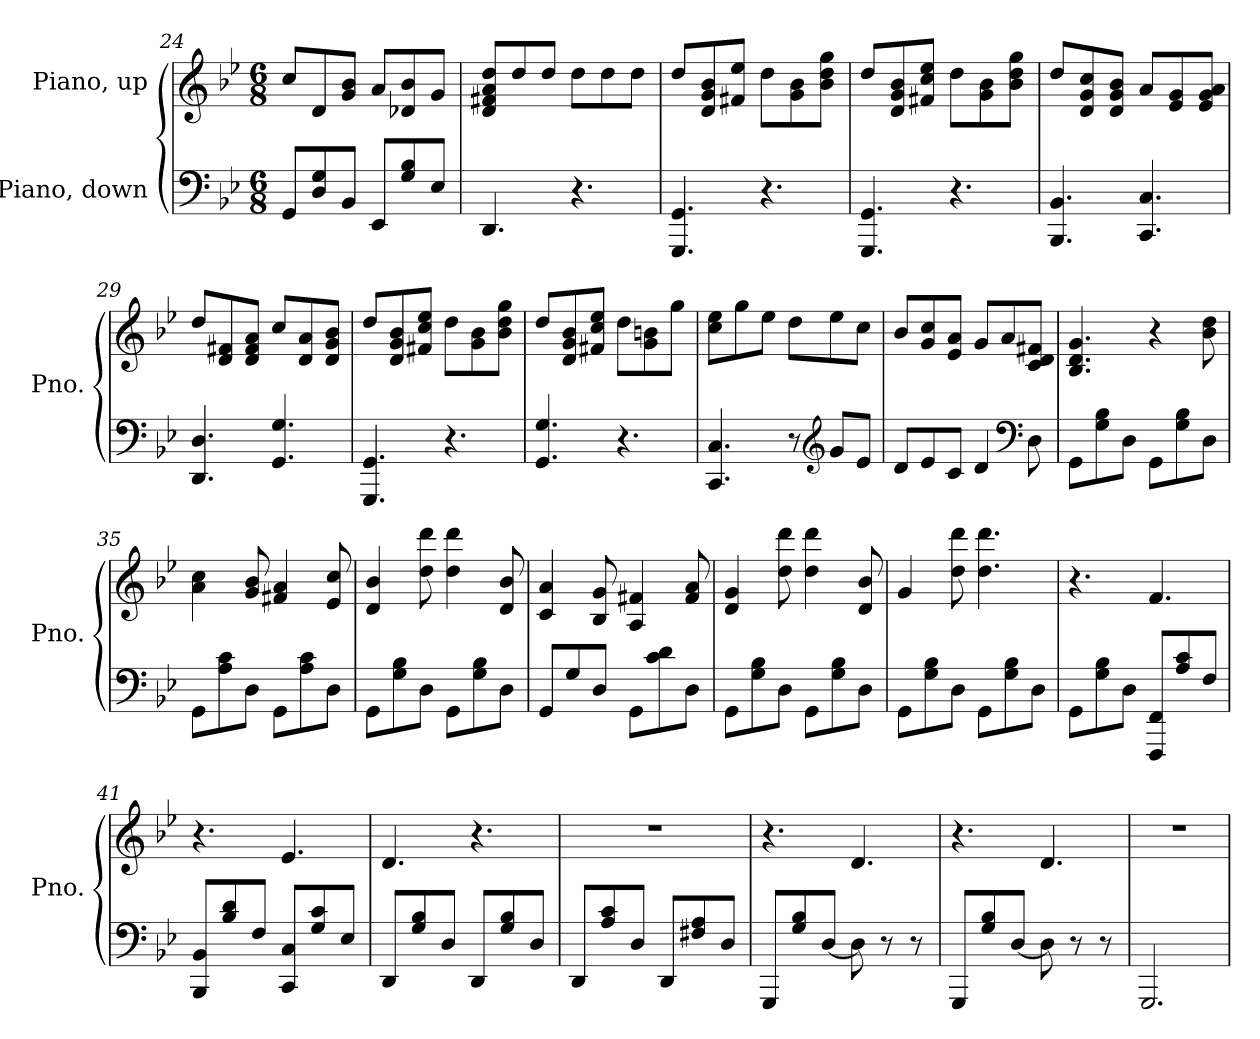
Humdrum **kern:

**kern	**kern
*part2	*part1
*staff2	*staff1
*I"Piano, down	*I"Piano, up
*I'Pno.	*I'Pno.
*clefF4	*clefG2
*k[b-e-]	*k[b-e-]
*M6/8	*M6/8
=24	=24
8GG/L	8cc/L
8D/ 8G/	8d/
8BB-/J	8g/ 8b-/J
8EE-/L	8a/L
8G/ 8B-/	8d-X/ 8b-/
8E-/J	8g/J
=25	=25
4.DD/	8d/ 8f#X/ 8a/ 8dd/L
.	8dd/
.	8dd/J
4.r	8dd\L
.	8dd\
.	8dd\J
=26	=26
4.GGG/ 4.GG/	8dd/L
.	8d/ 8g/ 8b-/
.	8f#X/ 8ee-/J
4.r	8dd\L
.	8g\ 8b-\
.	8b-\ 8dd\ 8gg\J
=27	=27
4.GGG/ 4.GG/	8dd/L
.	8d/ 8g/ 8b-/
.	8f#X/ 8cc/ 8ee-/J
4.r	8dd\L
.	8g\ 8b-\
.	8b-\ 8dd\ 8gg\J
!!LO:PB:g=z
=28	=28
4.BBB-/ 4.BB-/	8dd/L
.	8d/ 8g/ 8cc/
.	8d/ 8g/ 8b-/J
4.CC/ 4.C/	8a/L
.	8e-/ 8g/
.	8e-/ 8g/ 8a/J
=29	=29
4.DD/ 4.D/	8dd/L
.	8d/ 8f#X/
.	8d/ 8f#/ 8a/J
4.GG/ 4.G/	8cc/L
.	8d/ 8a/
.	8d/ 8g/ 8b-/J
=30	=30
4.GGG/ 4.GG/	8dd/L
.	8d/ 8g/ 8b-/
.	8f#X/ 8cc/ 8ee-/J
4.r	8dd\L
.	8g\ 8b-\
.	8b-\ 8dd\ 8gg\J
=31	=31
4.GG/ 4.G/	8dd/L
.	8d/ 8g/ 8b-/
.	8f#X/ 8cc/ 8ee-/J
4.r	8dd\L
.	8g\ 8bn\
.	8gg\J
=32	=32
4.CC/ 4.C/	8cc\ 8ee-\L
.	8gg\
.	8ee-\J
8r	8dd\L
*clefG2	*
8g/L	8ee-\
8e-/J	8cc\J
!!LO:LB:g=z
=33	=33
8d/L	8b-/L
8e-/	8g/ 8cc/
8c/J	8e-/ 8a/J
4d/	8g/L
.	8a/
*clefF4	*
8D\	8c/ 8d/ 8f#X/J
=34	=34
8GG\L	4.B-/ 4.d/ 4.g/
8G\ 8B-\	.
8D\J	.
8GG\L	4r
8G\ 8B-\	.
8D\J	8b-\ 8dd\
=35	=35
8GG\L	4a\ 4cc\
8A\ 8c\	.
8D\J	8g/ 8b-/
8GG\L	4f#X/ 4a/
8A\ 8c\	.
8D\J	8e-/ 8cc/
=36	=36
8GG\L	4d/ 4b-/
8G\ 8B-\	.
8D\J	8dd\ 8ddd\
8GG\L	4dd\ 4ddd\
8G\ 8B-\	.
8D\J	8d/ 8b-/
=37	=37
8GG/L	4c/ 4a/
8G/	.
8D/J	8B-/ 8g/
8GG\L	4A/ 4f#X/
8c\ 8d\	.
8D\J	8f#/ 8a/
!!LO:LB:g=z
=38	=38
8GG\L	4d/ 4g/
8G\ 8B-\	.
8D\J	8dd\ 8ddd\
8GG\L	4dd\ 4ddd\
8G\ 8B-\	.
8D\J	8d/ 8b-/
=39	=39
8GG\L	4g/
8G\ 8B-\	.
8D\J	8dd\ 8ddd\
8GG\L	4.dd\ 4.ddd\
8G\ 8B-\	.
8D\J	.
=40	=40
8GG\L	4.r
8G\ 8B-\	.
8D\J	.
8FFF/ 8FF/L	4.f/
8A/ 8c/	.
8F/J	.
=41	=41
8BBB-/ 8BB-/L	4.r
8B-/ 8d/	.
8F/J	.
8CC/ 8C/L	4.e-/
8G/ 8c/	.
8E-/J	.
=42	=42
8DD/L	4.d/
8G/ 8B-/	.
8D/J	.
8DD/L	4.r
8G/ 8B-/	.
8D/J	.
!!LO:LB:g=z
=43	=43
8DD/L	2.r
8A/ 8c/	.
8D/J	.
8DD/L	.
8F#X/ 8A/	.
8D/J	.
=44	=44
8GGG/L	4.r
8G/ 8B-/	.
[8D/J	.
8D\]	4.d/
8r	.
8r	.
=45	=45
8GGG/L	4.r
8G/ 8B-/	.
[8D/J	.
8D\]	4.d/
8r	.
8r	.
=46	=46
2.GGG/	2.r
=	=
*-	*-
